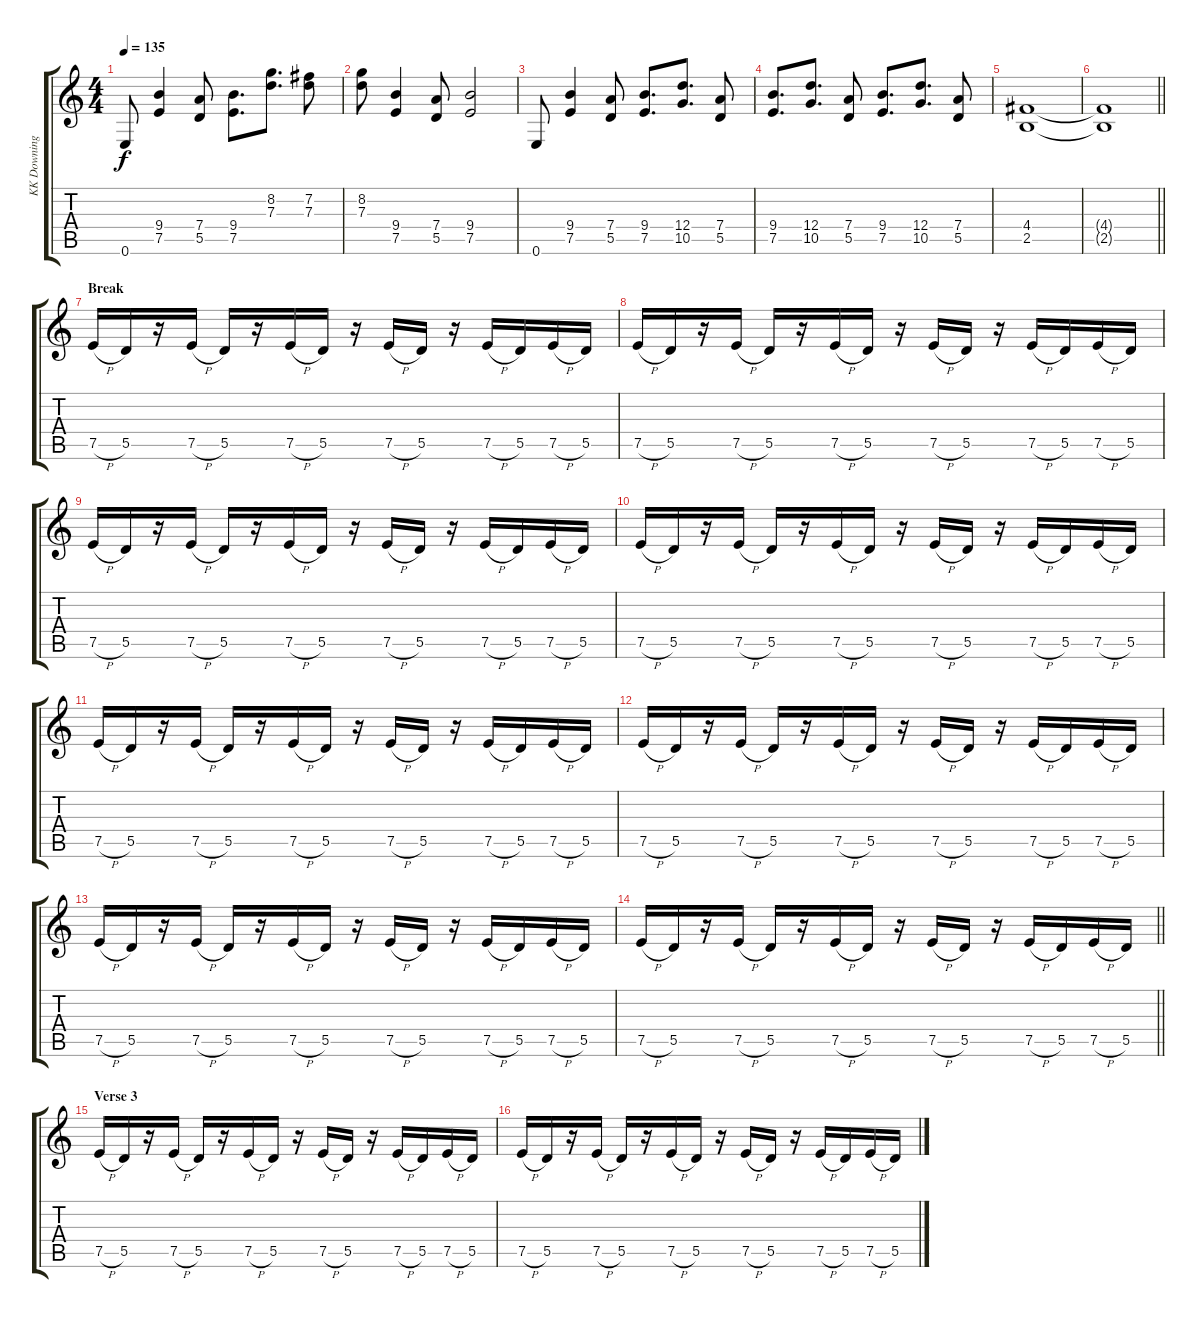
\track ("KK Downing" "KK Downing") {instrument distortionguitar}
\staff {score tabs}
\tuning (E4 B3 G3 D3 A2 E2) {hide}
\ts (4 4)
\tempo 135
\clef g2
\ks c
0.6.8{dy f} (9.4 7.5).4 (7.4 5.5).8 (9.4 7.5).8{d} (8.2 7.3).8{d} (7.2 7.3).8 |
(8.2 7.3).8 (9.4 7.5).4 (7.4 5.5).8 (9.4 7.5).2 |
0.6.8 (9.4 7.5).4 (7.4 5.5).8 (9.4 7.5).8{d} (12.4 10.5).8{d} (7.4 5.5).8 |
(9.4 7.5).8{d} (12.4 10.5).8{d} (7.4 5.5).8 (9.4 7.5).8{d} (12.4 10.5).8{d} (7.4 5.5).8 |
(4.4 2.5).1 |
\barLineRight lightlight
(4.4{t} 2.5{t}).1 |
\section ("" "Break")
7.5{h}.16 5.5.16 r.16 7.5{h}.16 5.5.16 r.16 7.5{h}.16 5.5.16 r.16 7.5{h}.16 5.5.16 r.16 7.5{h}.16 5.5.16 7.5{h}.16 5.5.16 |
7.5{h}.16 5.5.16 r.16 7.5{h}.16 5.5.16 r.16 7.5{h}.16 5.5.16 r.16 7.5{h}.16 5.5.16 r.16 7.5{h}.16 5.5.16 7.5{h}.16 5.5.16 |
7.5{h}.16 5.5.16 r.16 7.5{h}.16 5.5.16 r.16 7.5{h}.16 5.5.16 r.16 7.5{h}.16 5.5.16 r.16 7.5{h}.16 5.5.16 7.5{h}.16 5.5.16 |
7.5{h}.16 5.5.16 r.16 7.5{h}.16 5.5.16 r.16 7.5{h}.16 5.5.16 r.16 7.5{h}.16 5.5.16 r.16 7.5{h}.16 5.5.16 7.5{h}.16 5.5.16 |
7.5{h}.16 5.5.16 r.16 7.5{h}.16 5.5.16 r.16 7.5{h}.16 5.5.16 r.16 7.5{h}.16 5.5.16 r.16 7.5{h}.16 5.5.16 7.5{h}.16 5.5.16 |
7.5{h}.16 5.5.16 r.16 7.5{h}.16 5.5.16 r.16 7.5{h}.16 5.5.16 r.16 7.5{h}.16 5.5.16 r.16 7.5{h}.16 5.5.16 7.5{h}.16 5.5.16 |
7.5{h}.16 5.5.16 r.16 7.5{h}.16 5.5.16 r.16 7.5{h}.16 5.5.16 r.16 7.5{h}.16 5.5.16 r.16 7.5{h}.16 5.5.16 7.5{h}.16 5.5.16 |
\barLineRight lightlight
7.5{h}.16 5.5.16 r.16 7.5{h}.16 5.5.16 r.16 7.5{h}.16 5.5.16 r.16 7.5{h}.16 5.5.16 r.16 7.5{h}.16 5.5.16 7.5{h}.16 5.5.16 |
\section ("" "Verse 3")
7.5{h}.16 5.5.16 r.16 7.5{h}.16 5.5.16 r.16 7.5{h}.16 5.5.16 r.16 7.5{h}.16 5.5.16 r.16 7.5{h}.16 5.5.16 7.5{h}.16 5.5.16 |
7.5{h}.16 5.5.16 r.16 7.5{h}.16 5.5.16 r.16 7.5{h}.16 5.5.16 r.16 7.5{h}.16 5.5.16 r.16 7.5{h}.16 5.5.16 7.5{h}.16 5.5.16
